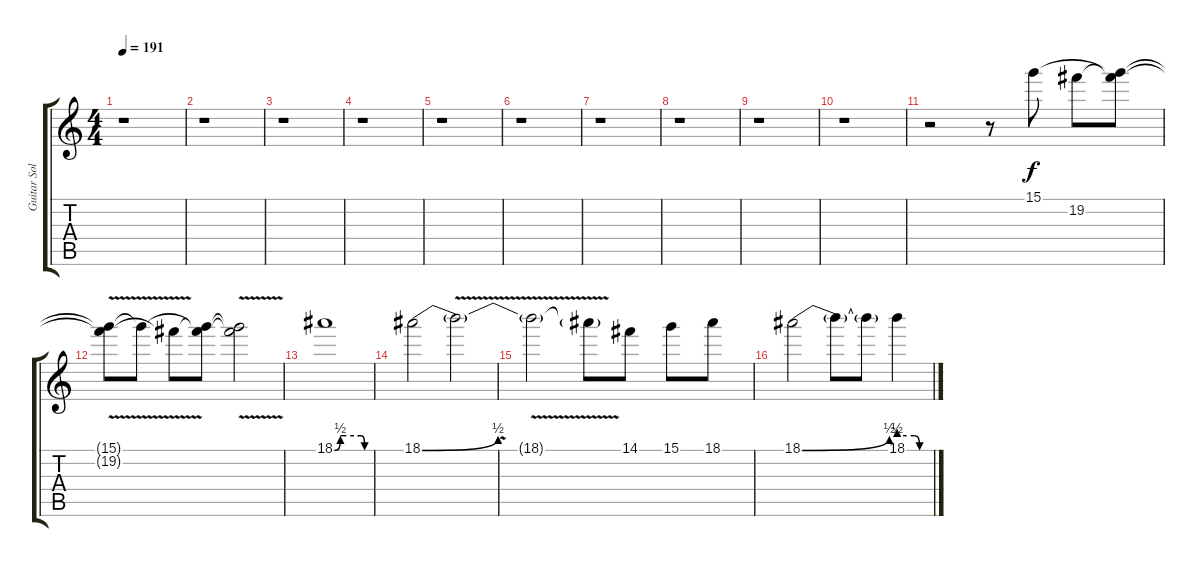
\track ("Guitar Solo" "Guitar Sol") {instrument distortionguitar}
\staff {score tabs}
\tuning (E4 B3 G3 D3 A2 E2) {hide}
\ts (4 4)
\tempo 191
\clef g2
\ks c
r.1{dy f} |
r.1 |
r.1 |
r.1 |
r.1 |
r.1 |
r.1 |
r.1 |
r.1 |
r.1 |
r.2{volume 16 instrument distortionguitar} r.8 15.1.8 19.2.8 (15.1{t} 19.2{t}).8 |
(15.1{v t} 19.2{v t}).8 15.1{t}.8 19.2{t}.8 (15.1{t} 19.2{t}).8 (15.1{v t} 19.2{v t}).2 |
18.1{be (custom 0 0 10 2 20 2 45 2 51 0 60 0)}.1 |
18.1{be (bend 0 0 60 2)}.2 18.1{v t}.2 |
18.1{v t}.2 18.1{v t}.8 14.1.8 15.1.8 18.1.8 |
18.1{be (bend 0 0 60 2)}.2 18.1{t}.8 18.1{t}.8 18.1{be (custom 0 2 15 2 30 2 40 0 60 0)}.4
